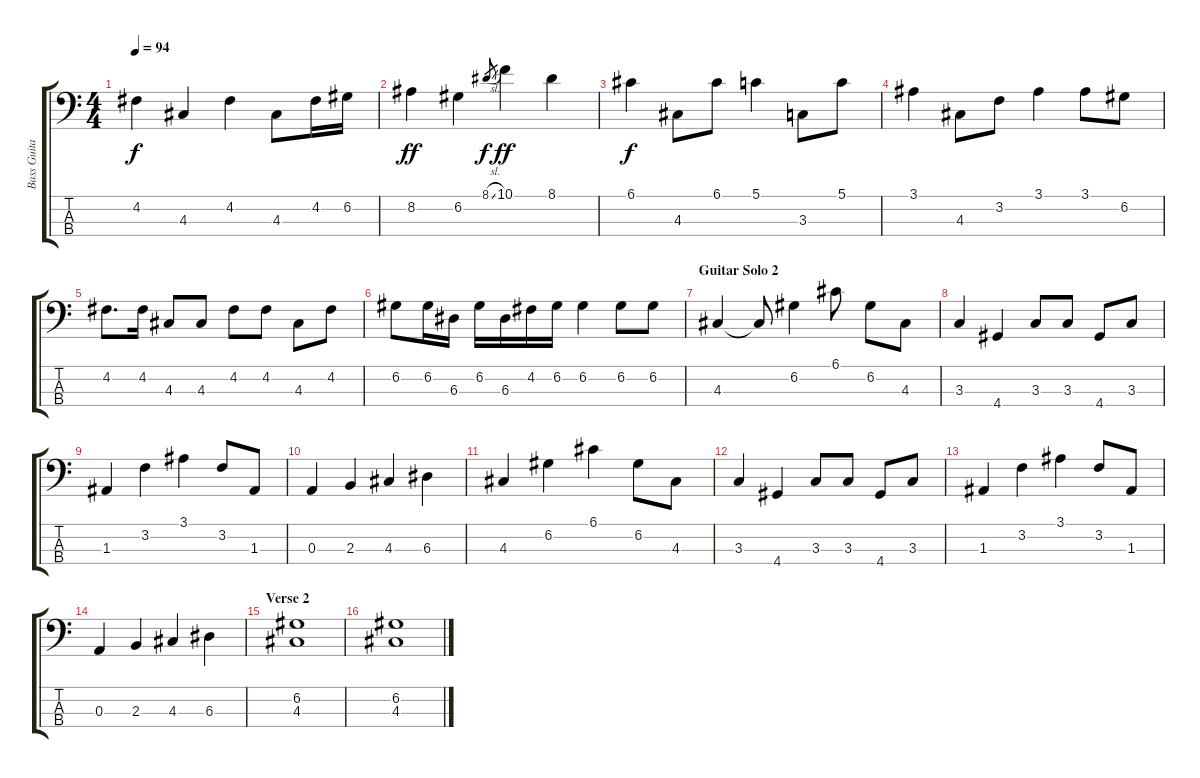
\track ("Bass Guitar" "Bass Guita") {instrument electricbasspick}
\staff {score tabs}
\tuning (G2 D2 A1 E1) {hide}
\ts (4 4)
\tempo 94
\clef f4
\ks c
4.2.4{dy f} 4.3.4 4.2.4 4.3.8 4.2.16 6.2.16 |
8.2.4{dy ff} 6.2.4 8.1{sl}.8{gr dy f} 10.1.4{dy ff} 8.1.4 |
6.1.4{dy f} 4.3.8 6.1.8 5.1.4 3.3.8 5.1.8 |
3.1.4 4.3.8 3.2.8 3.1.4 3.1.8 6.2.8 |
4.2.8{d} 4.2.16 4.3.8 4.3.8 4.2.8 4.2.8 4.3.8 4.2.8 |
6.2.8 6.2.16 6.3.16 6.2.16 6.3.16 4.2.16 6.2.16 6.2.4 6.2.8 6.2.8 |
\section ("" "Guitar Solo 2")
4.3.4 4.3{t}.8 6.2.4 6.1.8 6.2.8 4.3.8 |
3.3.4 4.4.4 3.3.8 3.3.8 4.4.8 3.3.8 |
1.3.4 3.2.4 3.1.4 3.2.8 1.3.8 |
0.3.4 2.3.4 4.3.4 6.3.4 |
4.3.4 6.2.4 6.1.4 6.2.8 4.3.8 |
3.3.4 4.4.4 3.3.8 3.3.8 4.4.8 3.3.8 |
1.3.4 3.2.4 3.1.4 3.2.8 1.3.8 |
0.3.4 2.3.4 4.3.4 6.3.4 |
\section ("" "Verse 2")
(6.2 4.3).1 |
(6.2 4.3).1
